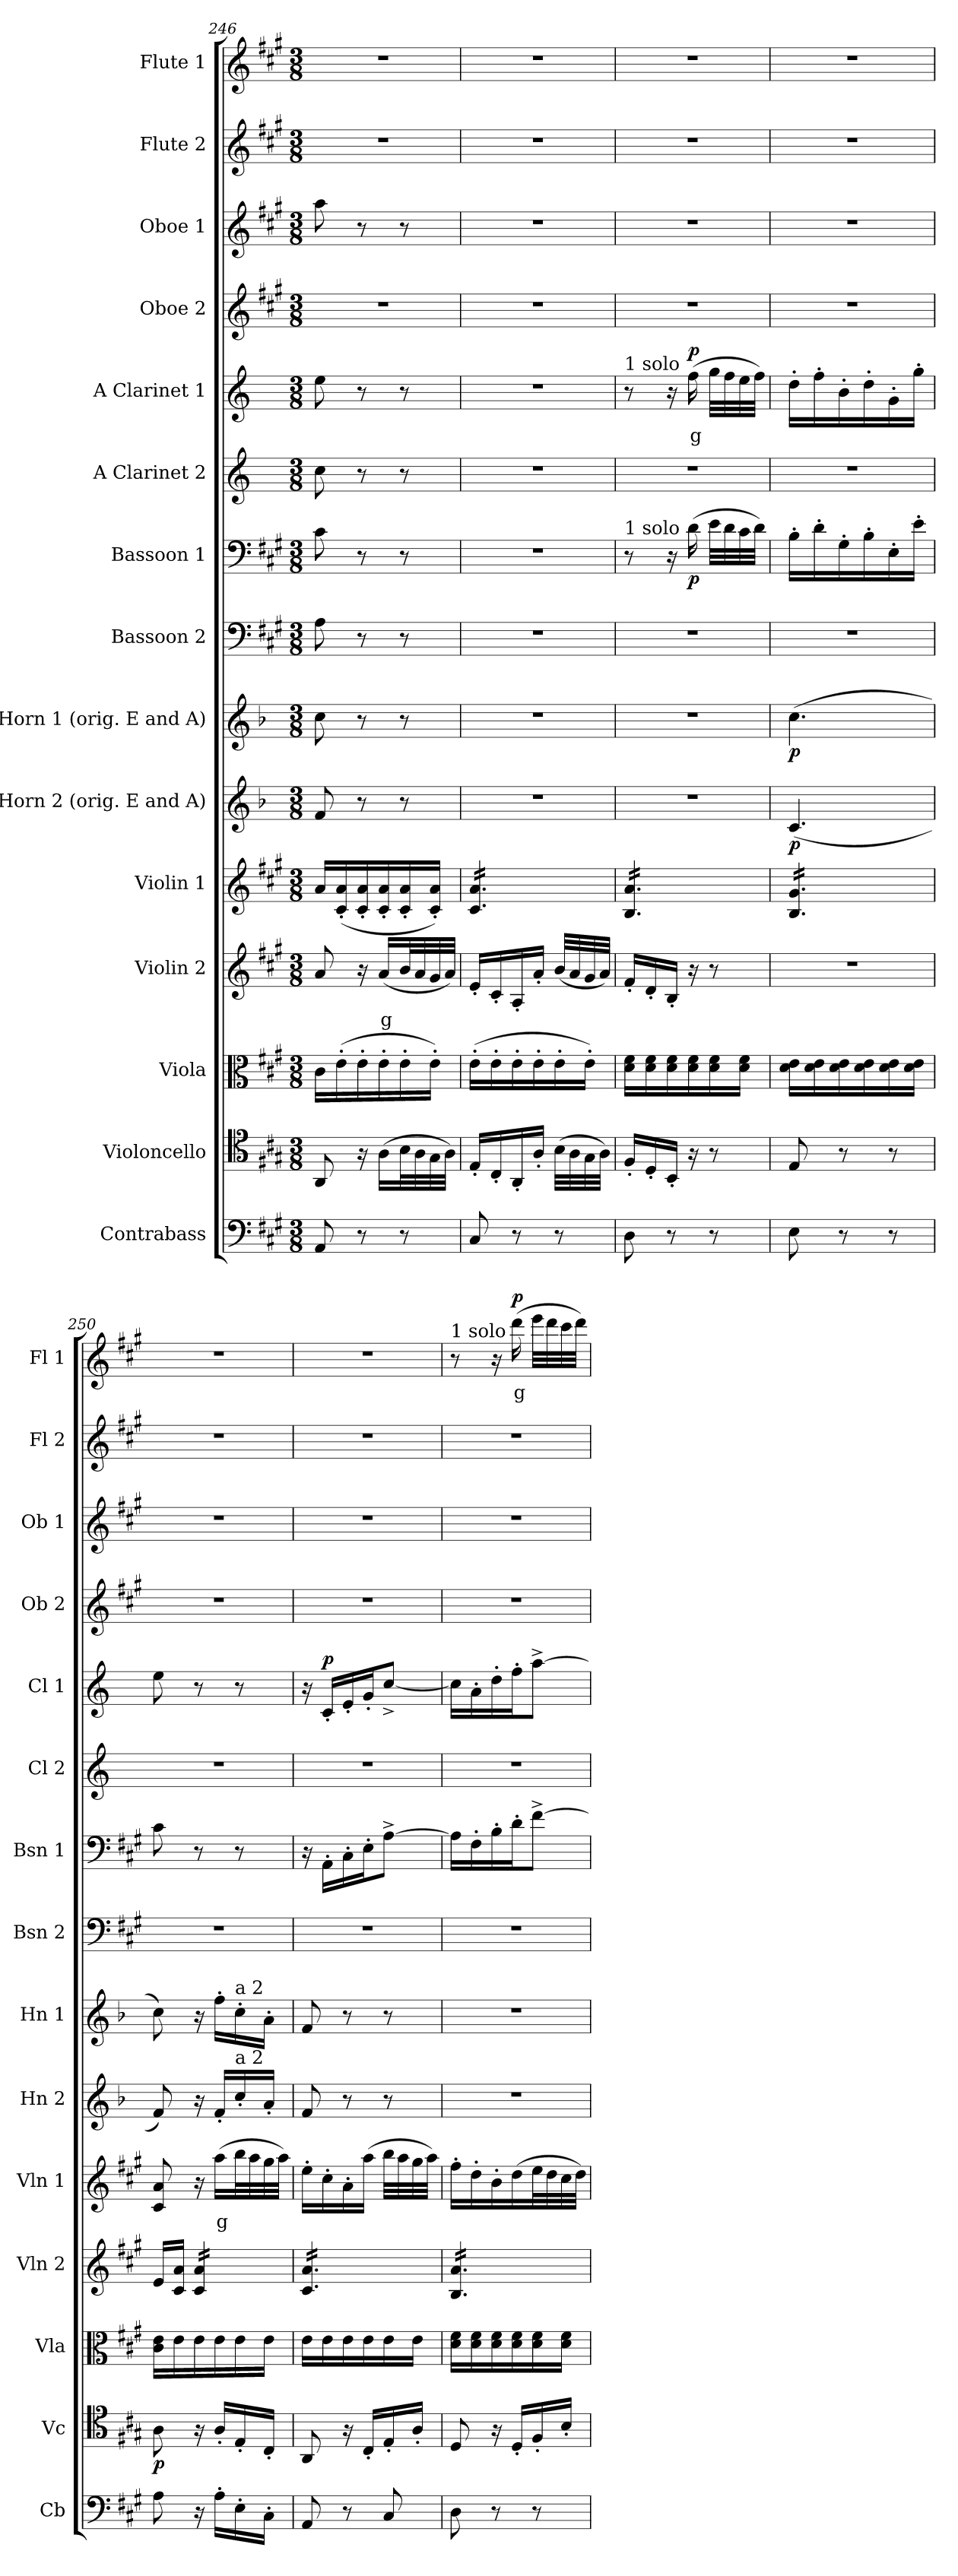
**kern	**kern	**dynam	**kern	**kern	**text	**kern	**text	**kern	**dynam	**kern	**dynam	**kern	**kern	**dynam	**kern	**kern	**text	**dynam	**kern	**kern	**kern	**kern	**text	**dynam
*part15	*part14	*part14	*part13	*part12	*part12	*part11	*part11	*part10	*part10	*part9	*part9	*part8	*part7	*part7	*part6	*part5	*part5	*part5	*part4	*part3	*part2	*part1	*part1	*part1
*staff15	*staff14	*staff14	*staff13	*staff12	*staff12	*staff11	*staff11	*staff10	*staff10	*staff9	*staff9	*staff8	*staff7	*staff7	*staff6	*staff5	*staff5	*staff5	*staff4	*staff3	*staff2	*staff1	*staff1	*staff1
*I"Contrabass	*I"Violoncello	*	*I"Viola	*I"Violin 2	*	*I"Violin 1	*	*I"E Horn 2 (orig. E and A)	*	*I"E Horn 1 (orig. E and A)	*	*I"Bassoon 2	*I"Bassoon 1	*	*I"A Clarinet 2	*I"A Clarinet 1	*	*	*I"Oboe 2	*I"Oboe 1	*I"Flute 2	*I"Flute 1	*	*
*I'Cb	*I'Vc	*	*I'Vla	*I'Vln 2	*	*I'Vln 1	*	*I'Hn 2	*	*I'Hn 1	*	*I'Bsn 2	*I'Bsn 1	*	*I'Cl 2	*I'Cl 1	*	*	*I'Ob 2	*I'Ob 1	*I'Fl 2	*I'Fl 1	*	*
*clefF4	*clefC4	*	*clefC3	*clefG2	*	*clefG2	*	*clefG2	*	*clefG2	*	*clefF4	*clefF4	*	*clefG2	*clefG2	*	*	*clefG2	*clefG2	*clefG2	*clefG2	*	*
*ITrd7c12	*	*	*	*	*	*	*	*ITrd5c8	*	*ITrd5c8	*	*	*	*	*ITrd2c3	*ITrd2c3	*	*	*	*	*	*	*	*
*k[f#c#g#]	*k[f#c#g#]	*	*k[f#c#g#]	*k[f#c#g#]	*	*k[f#c#g#]	*	*k[f#c#g#]	*	*k[f#c#g#]	*	*k[f#c#g#]	*k[f#c#g#]	*	*k[f#c#g#]	*k[f#c#g#]	*	*	*k[f#c#g#]	*k[f#c#g#]	*k[f#c#g#]	*k[f#c#g#]	*	*
*M3/8	*M3/8	*	*M3/8	*M3/8	*	*M3/8	*	*M3/8	*	*M3/8	*	*M3/8	*M3/8	*	*M3/8	*M3/8	*	*	*M3/8	*M3/8	*M3/8	*M3/8	*	*
=246	=246	=246	=246	=246	=246	=246	=246	=246	=246	=246	=246	=246	=246	=246	=246	=246	=246	=246	=246	=246	=246	=246	=246	=246
8AAA/	8AA/	.	16c#\LL	8a/	.	16a/LL	.	8A/	.	8e\	.	8A\	8c#\	.	8a\	8cc#\	.	.	4.r	8aa\	4.r	4.r	.	.
.	.	.	(16e'\	.	.	(16c#/' 16a/'	.	.	.	.	.	.	.	.	.	.	.	.	.	.	.	.	.	.
8r	16r	.	16e'\	16r	.	16c#/' 16a/'	.	8r	.	8r	.	8r	8r	.	8r	8r	.	.	.	8r	.	.	.	.
!	!	!	!	!	!LO:LY:b:color=#FF0000	!	!	!	!	!	!	!	!	!	!	!	!	!	!	!	!	!	!	!
.	(16A\LL	.	16e'\	(16a/LL	g	16c#/' 16a/'	.	.	.	.	.	.	.	.	.	.	.	.	.	.	.	.	.	.
8r	32B\L	.	16e'\	32b/L	.	16c#/' 16a/'	.	8r	.	8r	.	8r	8r	.	8r	8r	.	.	.	8r	.	.	.	.
.	32A\	.	.	32a/	.	.	.	.	.	.	.	.	.	.	.	.	.	.	.	.	.	.	.	.
.	32G#\	.	16e'\JJ)	32g#/	.	16c#/' 16a/'JJ)	.	.	.	.	.	.	.	.	.	.	.	.	.	.	.	.	.	.
.	32A\JJJ)	.	.	32a/JJJ)	.	.	.	.	.	.	.	.	.	.	.	.	.	.	.	.	.	.	.	.
=247	=247	=247	=247	=247	=247	=247	=247	=247	=247	=247	=247	=247	=247	=247	=247	=247	=247	=247	=247	=247	=247	=247	=247	=247
*	*	*	*	*	*	*tremolo	*	*	*	*	*	*	*	*	*	*	*	*	*	*	*	*	*	*
8CC#/	16E'/LL	.	(16e'\LL	16e'/LL	.	16c#/ 16a/LL	.	4.r	.	4.r	.	4.r	4.r	.	4.r	4.r	.	.	4.r	4.r	4.r	4.r	.	.
.	16C#'/	.	16e'\	16c#'/	.	16c#/ 16a/	.	.	.	.	.	.	.	.	.	.	.	.	.	.	.	.	.	.
8r	16AA'/	.	16e'\	16A'/	.	16c#/ 16a/	.	.	.	.	.	.	.	.	.	.	.	.	.	.	.	.	.	.
.	16A'/JJ	.	16e'\	16a'/JJ	.	16c#/ 16a/	.	.	.	.	.	.	.	.	.	.	.	.	.	.	.	.	.	.
8r	(32B\LLL	.	16e'\	(32b/LLL	.	16c#/ 16a/	.	.	.	.	.	.	.	.	.	.	.	.	.	.	.	.	.	.
.	32A\	.	.	32a/	.	.	.	.	.	.	.	.	.	.	.	.	.	.	.	.	.	.	.	.
.	32G#\	.	16e'\JJ)	32g#/	.	16c#/ 16a/JJ	.	.	.	.	.	.	.	.	.	.	.	.	.	.	.	.	.	.
.	32A\JJJ)	.	.	32a/JJJ)	.	.	.	.	.	.	.	.	.	.	.	.	.	.	.	.	.	.	.	.
!!LO:PB:g=z
=248	=248	=248	=248	=248	=248	=248	=248	=248	=248	=248	=248	=248	=248	=248	=248	=248	=248	=248	=248	=248	=248	=248	=248	=248
!	!	!	!	!	!	!	!	!	!	!	!	!	!	!	!	!LO:TX:a:t=1 solo	!	!	!	!	!	!	!	!
!	!	!	!	!	!	!	!	!	!	!	!	!	!LO:TX:a:t=1 solo	!	!	!	!	!	!	!	!	!	!	!
8DD\	16F#'/LL	.	16d\ 16f#\LL	16f#'/LL	.	16B/ 16a/LL	.	4.r	.	4.r	.	4.r	8r	.	4.r	8r	.	.	4.r	4.r	4.r	4.r	.	.
.	16D'/	.	16d\ 16f#\	16d'/	.	16B/ 16a/	.	.	.	.	.	.	.	.	.	.	.	.	.	.	.	.	.	.
8r	16BB'/JJ	.	16d\ 16f#\	16B'/JJ	.	16B/ 16a/	.	.	.	.	.	.	16r	.	.	16r	.	.	.	.	.	.	.	.
!	!	!	!	!	!	!	!	!	!	!	!	!	!	!LO:DY:b	!	!	!LO:LY:b:color=#FF0000	!LO:DY:b	!	!	!	!	!	!
.	16r	.	16d\ 16f#\	16r	.	16B/ 16a/	.	.	.	.	.	.	(16d\	p	.	(16dd\	g	p	.	.	.	.	.	.
8r	8r	.	16d\ 16f#\	8r	.	16B/ 16a/	.	.	.	.	.	.	32e\LLL	.	.	32ee\LLL	.	.	.	.	.	.	.	.
.	.	.	.	.	.	.	.	.	.	.	.	.	32d\	.	.	32dd\	.	.	.	.	.	.	.	.
.	.	.	16d\ 16f#\JJ	.	.	16B/ 16a/JJ	.	.	.	.	.	.	32c#\	.	.	32cc#\	.	.	.	.	.	.	.	.
.	.	.	.	.	.	.	.	.	.	.	.	.	32d\JJJ)	.	.	32dd\JJJ)	.	.	.	.	.	.	.	.
=249	=249	=249	=249	=249	=249	=249	=249	=249	=249	=249	=249	=249	=249	=249	=249	=249	=249	=249	=249	=249	=249	=249	=249	=249
!	!	!	!	!	!	!	!	!	!LO:DY:b	!	!LO:DY:b	!	!	!	!	!	!	!	!	!	!	!	!	!
8EE\	8E/	.	16d\ 16e\LL	4.r	.	16B/ 16g#/LL	.	(4.E/	p	(4.e\	p	4.r	16B'\LL	.	4.r	16b'\LL	.	.	4.r	4.r	4.r	4.r	.	.
.	.	.	16d\ 16e\	.	.	16B/ 16g#/	.	.	.	.	.	.	16d'\	.	.	16dd'\	.	.	.	.	.	.	.	.
8r	8r	.	16d\ 16e\	.	.	16B/ 16g#/	.	.	.	.	.	.	16G#'\	.	.	16g#'\	.	.	.	.	.	.	.	.
.	.	.	16d\ 16e\	.	.	16B/ 16g#/	.	.	.	.	.	.	16B'\	.	.	16b'\	.	.	.	.	.	.	.	.
8r	8r	.	16d\ 16e\	.	.	16B/ 16g#/	.	.	.	.	.	.	16E'\	.	.	16e'\	.	.	.	.	.	.	.	.
.	.	.	16d\ 16e\JJ	.	.	16B/ 16g#/JJ	.	.	.	.	.	.	16e'\JJ	.	.	16ee'\JJ	.	.	.	.	.	.	.	.
*	*	*	*	*	*	*Xtremolo	*	*	*	*	*	*	*	*	*	*	*	*	*	*	*	*	*	*
=250	=250	=250	=250	=250	=250	=250	=250	=250	=250	=250	=250	=250	=250	=250	=250	=250	=250	=250	=250	=250	=250	=250	=250	=250
!	!	!LO:DY:b	!	!	!	!	!	!	!	!	!	!	!	!	!	!	!	!	!	!	!	!	!	!
8AA\	8A\	p	16c#\ 16e\LL	16e/LL	.	8c#/ 8a/	.	8A/)	.	8e\)	.	4.r	8c#\	.	4.r	8cc#\	.	.	4.r	4.r	4.r	4.r	.	.
.	.	.	16e\	16c#/ 16a/JJ	.	.	.	.	.	.	.	.	.	.	.	.	.	.	.	.	.	.	.	.
*	*	*	*	*tremolo	*	*	*	*	*	*	*	*	*	*	*	*	*	*	*	*	*	*	*	*
16r	16r	.	16e\	16c#/ 16a/LL	.	16r	.	16r	.	16r	.	.	8r	.	.	8r	.	.	.	.	.	.	.	.
!	!	!	!	!	!	!	!LO:LY:b:color=#FF0000	!	!	!	!	!	!	!	!	!	!	!	!	!	!	!	!	!
16AA'\LL	16A'/LL	.	16e\	16c#/ 16a/	.	(16aa\LL	g	16A'/LL	.	16a'\LL	.	.	.	.	.	.	.	.	.	.	.	.	.	.
!	!	!	!	!	!	!	!	!	!	!LO:TX:a:t=a  2	!	!	!	!	!	!	!	!	!	!	!	!	!	!
!	!	!	!	!	!	!	!	!LO:TX:a:t=a  2	!	!	!	!	!	!	!	!	!	!	!	!	!	!	!	!
16EE'\	16E'/	.	16e\	16c#/ 16a/	.	32bb\L	.	16e'/	.	16e'\	.	.	8r	.	.	8r	.	.	.	.	.	.	.	.
.	.	.	.	.	.	32aa\	.	.	.	.	.	.	.	.	.	.	.	.	.	.	.	.	.	.
16CC#'\JJ	16C#'/JJ	.	16e\JJ	16c#/ 16a/JJ	.	32gg#\	.	16c#'/JJ	.	16c#'\JJ	.	.	.	.	.	.	.	.	.	.	.	.	.	.
.	.	.	.	.	.	32aa\JJJ)	.	.	.	.	.	.	.	.	.	.	.	.	.	.	.	.	.	.
=251	=251	=251	=251	=251	=251	=251	=251	=251	=251	=251	=251	=251	=251	=251	=251	=251	=251	=251	=251	=251	=251	=251	=251	=251
8AAA/	8AA/	.	16e\LL	16c#/ 16a/LL	.	16ee'\LL	.	8A/	.	8A/	.	4.r	16r	.	4.r	16r	.	.	4.r	4.r	4.r	4.r	.	.
!	!	!	!	!	!	!	!	!	!	!	!	!	!	!	!	!	!	!LO:DY:b	!	!	!	!	!	!
.	.	.	16e\	16c#/ 16a/	.	16cc#'\	.	.	.	.	.	.	16AA'\LL	.	.	16A'/LL	.	p	.	.	.	.	.	.
8r	16r	.	16e\	16c#/ 16a/	.	16a'\	.	8r	.	8r	.	.	16C#'\	.	.	16c#'/	.	.	.	.	.	.	.	.
.	16C#'/LL	.	16e\	16c#/ 16a/	.	(16aa\JJ	.	.	.	.	.	.	16E'\J	.	.	16e'/J	.	.	.	.	.	.	.	.
8CC#/	16E'/	.	16e\	16c#/ 16a/	.	32bb\LLL	.	8r	.	8r	.	.	[8A^\J	.	.	[8a^/J	.	.	.	.	.	.	.	.
.	.	.	.	.	.	32aa\	.	.	.	.	.	.	.	.	.	.	.	.	.	.	.	.	.	.
.	16A'/JJ	.	16e\JJ	16c#/ 16a/JJ	.	32gg#\	.	.	.	.	.	.	.	.	.	.	.	.	.	.	.	.	.	.
.	.	.	.	.	.	32aa\JJJ)	.	.	.	.	.	.	.	.	.	.	.	.	.	.	.	.	.	.
=252	=252	=252	=252	=252	=252	=252	=252	=252	=252	=252	=252	=252	=252	=252	=252	=252	=252	=252	=252	=252	=252	=252	=252	=252
!	!	!	!	!	!	!	!	!	!	!	!	!	!	!	!	!	!	!	!	!	!	!LO:TX:a:t=1 solo	!	!
8DD\	8D/	.	16d\ 16f#\LL	16B/ 16a/LL	.	16ff#'\LL	.	4.r	.	4.r	.	4.r	16A\LL]	.	4.r	16a\LL]	.	.	4.r	4.r	4.r	8r	.	.
.	.	.	16d\ 16f#\	16B/ 16a/	.	16dd'\	.	.	.	.	.	.	16F#'\	.	.	16f#'\	.	.	.	.	.	.	.	.
8r	16r	.	16d\ 16f#\	16B/ 16a/	.	16b'\	.	.	.	.	.	.	16B'\	.	.	16b'\	.	.	.	.	.	16r	.	.
!	!	!	!	!	!	!	!	!	!	!	!	!	!	!	!	!	!	!	!	!	!	!	!LO:LY:b:color=#FF0000	!LO:DY:b
.	16D'/LL	.	16d\ 16f#\	16B/ 16a/	.	(16dd\	.	.	.	.	.	.	16d'\J	.	.	16dd'\J	.	.	.	.	.	(16ddd\	g	p
8r	16F#'/	.	16d\ 16f#\	16B/ 16a/	.	32ee\L	.	.	.	.	.	.	[8f#^\J	.	.	[8ff#^\J	.	.	.	.	.	32eee\LLL	.	.
.	.	.	.	.	.	32dd\	.	.	.	.	.	.	.	.	.	.	.	.	.	.	.	32ddd\	.	.
.	16B'/JJ	.	16d\ 16f#\JJ	16B/ 16a/JJ	.	32cc#\	.	.	.	.	.	.	.	.	.	.	.	.	.	.	.	32ccc#\	.	.
*	*	*	*	*Xtremolo	*	*	*	*	*	*	*	*	*	*	*	*	*	*	*	*	*	*	*	*
.	.	.	.	.	.	32dd\JJJ)	.	.	.	.	.	.	.	.	.	.	.	.	.	.	.	32ddd\JJJ)	.	.
=	=	=	=	=	=	=	=	=	=	=	=	=	=	=	=	=	=	=	=	=	=	=	=	=
*-	*-	*-	*-	*-	*-	*-	*-	*-	*-	*-	*-	*-	*-	*-	*-	*-	*-	*-	*-	*-	*-	*-	*-	*-
